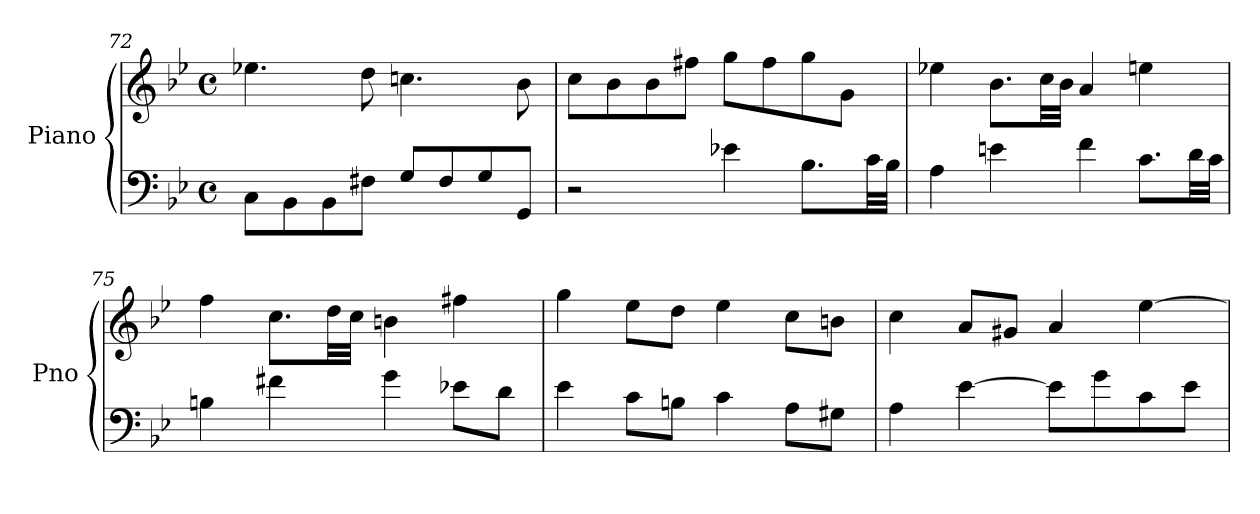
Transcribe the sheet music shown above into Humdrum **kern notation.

**kern	**kern	**dynam
*part1	*part1	*part1
*staff2	*staff1	*staff1/2
*I"Piano	*	*
*I'Pno	*	*
*clefF4	*clefG2	*
*k[b-e-]	*k[b-e-]	*
*M4/4	*M4/4	*
*met(c)	*met(c)	*
=72	=72	=72
8C\L	4.ee-X\	.
8BB-\	.	.
8BB-\	.	.
8F#X\J	8dd\	.
8G/L	4.ccn\	.
8F#/	.	.
8G/	.	.
8GG/J	8b-\	.
=73	=73	=73
2r	8cc\L	.
.	8b-\	.
!	!	!LO:DY:b
.	8b-\	other-dynamics
.	8ff#X\J	.
4e-X\	8gg\L	.
.	8ff#\	.
!	!	!LO:DY:b=2
8.B-\L	8gg\	other-dynamics
.	8g\J	.
32c\LL	.	.
32B-\JJJ	.	.
!!LO:LB:g=z
=74	=74	=74
4A\	4ee-X\	.
4en\	8.b-\L	.
.	32cc\LL	.
.	32b-\JJJ	.
4f\	4a/	.
8.c\L	4een\	.
32d\LL	.	.
32c\JJJ	.	.
=75	=75	=75
4Bn\	4ff\	.
4f#X\	8.cc\L	.
.	32dd\LL	.
.	32cc\JJJ	.
4g\	4bn\	.
8e-X\L	4ff#X\	.
8d\J	.	.
=76	=76	=76
4e-\	4gg\	.
8c\L	8ee-\L	.
8Bn\J	8dd\J	.
4c\	4ee-\	.
8A\L	8cc\L	.
8G#X\J	8bn\J	.
=77	=77	=77
4A\	4cc\	.
[4e-\	8a/L	.
.	8g#X/J	.
8e-\L]	4a/	.
8g\	.	.
8c\	[4ee-\	.
8e-\J	.	.
=	=	=
*-	*-	*-
